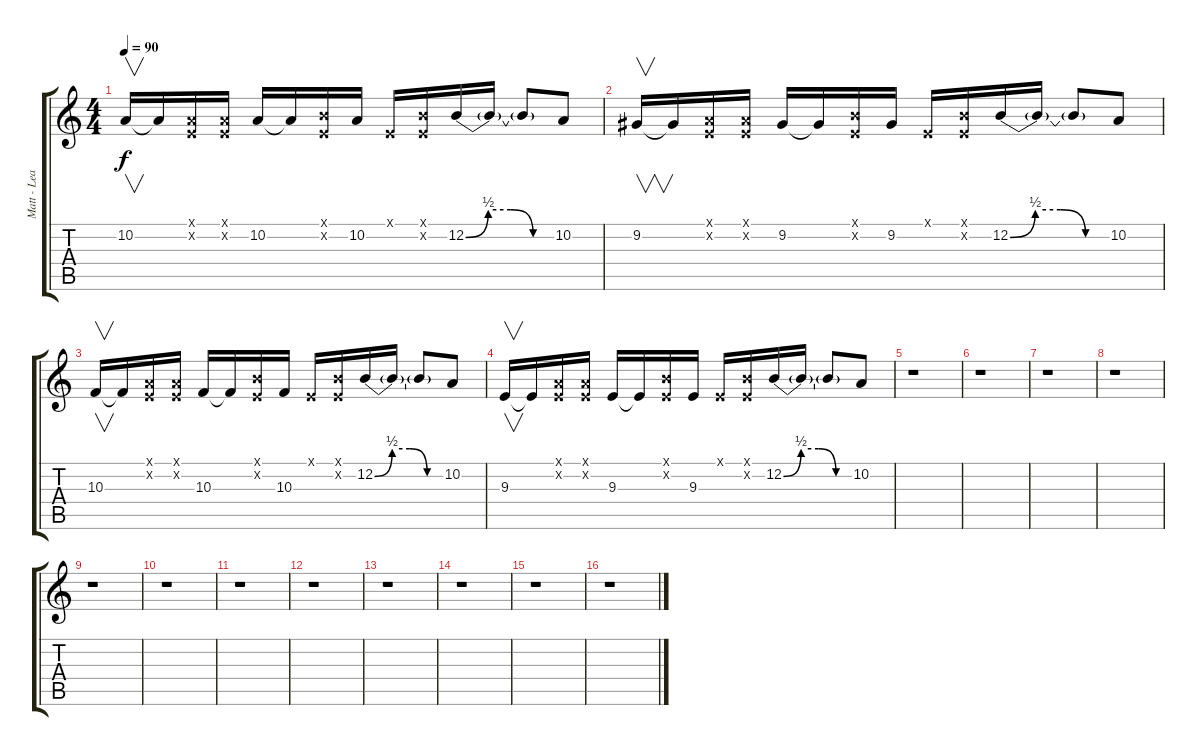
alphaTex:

\track ("Matt - Lead 01" "Matt - Lea") {instrument lead1square}
\staff {score tabs}
\tuning (E4 B3 G3 D3 A2 E2) {hide}
\ts (4 4)
\tempo 90
\clef g2
\ks c
10.2.16{v dy f volume 12 balance 11} 10.2{t}.16 (0.1{x} 10.2{x}).16 (0.1{x} 10.2{x}).16 10.2.16 10.2{t}.16 (0.1{x} 12.2{x}).16 10.2.16 0.1{x}.16 (0.1{x} 12.2{x}).16 12.2{be (custom 0 0 15 2 30 2 45 0 60 0)}.16 12.2{t}.16 12.2{t}.8 10.2.8 |
9.2.16{v volume 12 balance 11} 9.2{t}.16 (0.1{x} 10.2{x}).16 (0.1{x} 10.2{x}).16 9.2.16 9.2{t}.16 (0.1{x} 12.2{x}).16 9.2.16 0.1{x}.16 (0.1{x} 12.2{x}).16 12.2{be (custom 0 0 15 2 30 2 45 0 60 0)}.16 12.2{t}.16 12.2{t}.8 10.2.8 |
10.3.16{v volume 12 balance 11} 10.3{t}.16 (0.1{x} 10.2{x}).16 (0.1{x} 10.2{x}).16 10.3.16 10.3{t}.16 (0.1{x} 12.2{x}).16 10.3.16 0.1{x}.16 (0.1{x} 12.2{x}).16 12.2{be (custom 0 0 15 2 30 2 45 0 60 0)}.16 12.2{t}.16 12.2{t}.8 10.2.8 |
9.3.16{v volume 12 balance 11} 9.3{t}.16 (0.1{x} 10.2{x}).16 (0.1{x} 10.2{x}).16 9.3.16 9.3{t}.16 (0.1{x} 12.2{x}).16 9.3.16 0.1{x}.16 (0.1{x} 12.2{x}).16 12.2{be (custom 0 0 15 2 30 2 45 0 60 0)}.16 12.2{t}.16 12.2{t}.8 10.2.8 |
r.1 |
r.1 |
r.1 |
r.1 |
r.1 |
r.1 |
r.1 |
r.1 |
r.1 |
r.1 |
r.1 |
r.1
